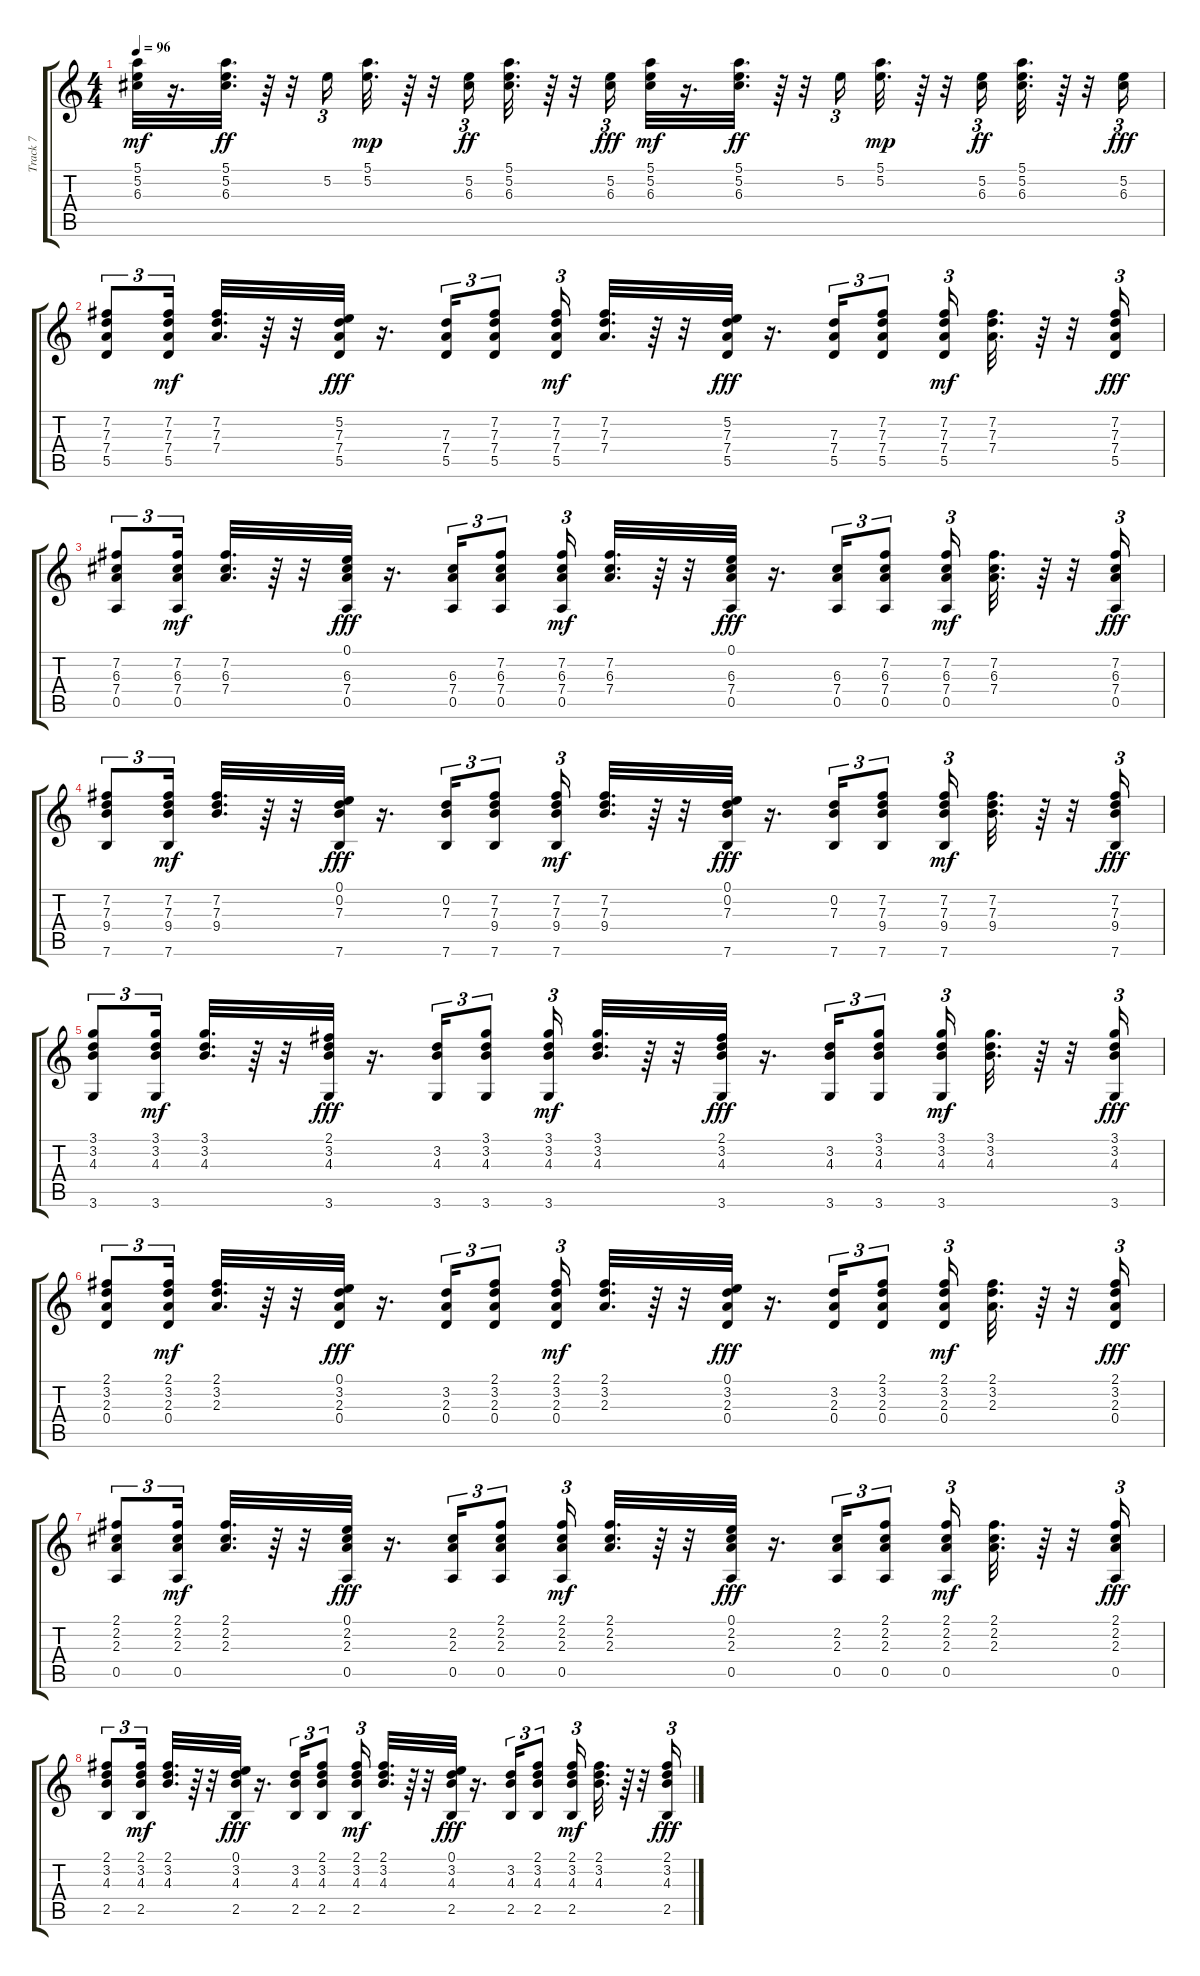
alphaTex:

\track ("Track 7" "Track 7") {instrument distortionguitar}
\staff {score tabs}
\tuning (E4 B3 G3 D3 A2 E2) {hide}
\ts (4 4)
\tempo 96
\clef g2
\ks c
(5.1 5.2 6.3).32{dy mf} r.16{d} (5.1 5.2 6.3).32{d dy ff} r.64 r.32 5.2.16{tu (3 2)} (5.1 5.2).32{d dy mp} r.64 r.32 (5.2 6.3).16{tu (3 2) dy ff} (5.1 5.2 6.3).32{d} r.64 r.32 (5.2 6.3).16{tu (3 2) dy fff} (5.1 5.2 6.3).32{dy mf} r.16{d} (5.1 5.2 6.3).32{d dy ff} r.64 r.32 5.2.16{tu (3 2)} (5.1 5.2).32{d dy mp} r.64 r.32 (5.2 6.3).16{tu (3 2) dy ff} (5.1 5.2 6.3).32{d} r.64 r.32 (5.2 6.3).16{tu (3 2) dy fff} |
(7.2 7.3 7.4 5.5).8{tu (3 2)} (7.2 7.3 7.4 5.5).16{tu (3 2) dy mf} (7.2 7.3 7.4).32{d} r.64 r.32 (5.2 7.3 7.4 5.5).32{dy fff} r.16{d} (7.3 7.4 5.5).16{tu (3 2)} (7.2 7.3 7.4 5.5).8{tu (3 2)} (7.2 7.3 7.4 5.5).16{tu (3 2) dy mf} (7.2 7.3 7.4).32{d} r.64 r.32 (5.2 7.3 7.4 5.5).32{dy fff} r.16{d} (7.3 7.4 5.5).16{tu (3 2)} (7.2 7.3 7.4 5.5).8{tu (3 2)} (7.2 7.3 7.4 5.5).16{tu (3 2) dy mf} (7.2 7.3 7.4).32{d} r.64 r.32 (7.2 7.3 7.4 5.5).16{tu (3 2) dy fff} |
(7.2 6.3 7.4 0.5).8{tu (3 2)} (7.2 6.3 7.4 0.5).16{tu (3 2) dy mf} (7.2 6.3 7.4).32{d} r.64 r.32 (0.1 6.3 7.4 0.5).32{dy fff} r.16{d} (6.3 7.4 0.5).16{tu (3 2)} (7.2 6.3 7.4 0.5).8{tu (3 2)} (7.2 6.3 7.4 0.5).16{tu (3 2) dy mf} (7.2 6.3 7.4).32{d} r.64 r.32 (0.1 6.3 7.4 0.5).32{dy fff} r.16{d} (6.3 7.4 0.5).16{tu (3 2)} (7.2 6.3 7.4 0.5).8{tu (3 2)} (7.2 6.3 7.4 0.5).16{tu (3 2) dy mf} (7.2 6.3 7.4).32{d} r.64 r.32 (7.2 6.3 7.4 0.5).16{tu (3 2) dy fff} |
(7.2 7.3 9.4 7.6).8{tu (3 2)} (7.2 7.3 9.4 7.6).16{tu (3 2) dy mf} (7.2 7.3 9.4).32{d} r.64 r.32 (0.1 0.2 7.3 7.6).32{dy fff} r.16{d} (0.2 7.3 7.6).16{tu (3 2)} (7.2 7.3 9.4 7.6).8{tu (3 2)} (7.2 7.3 9.4 7.6).16{tu (3 2) dy mf} (7.2 7.3 9.4).32{d} r.64 r.32 (0.1 0.2 7.3 7.6).32{dy fff} r.16{d} (0.2 7.3 7.6).16{tu (3 2)} (7.2 7.3 9.4 7.6).8{tu (3 2)} (7.2 7.3 9.4 7.6).16{tu (3 2) dy mf} (7.2 7.3 9.4).32{d} r.64 r.32 (7.2 7.3 9.4 7.6).16{tu (3 2) dy fff} |
(3.1 3.2 4.3 3.6).8{tu (3 2)} (3.1 3.2 4.3 3.6).16{tu (3 2) dy mf} (3.1 3.2 4.3).32{d} r.64 r.32 (2.1 3.2 4.3 3.6).32{dy fff} r.16{d} (3.2 4.3 3.6).16{tu (3 2)} (3.1 3.2 4.3 3.6).8{tu (3 2)} (3.1 3.2 4.3 3.6).16{tu (3 2) dy mf} (3.1 3.2 4.3).32{d} r.64 r.32 (2.1 3.2 4.3 3.6).32{dy fff} r.16{d} (3.2 4.3 3.6).16{tu (3 2)} (3.1 3.2 4.3 3.6).8{tu (3 2)} (3.1 3.2 4.3 3.6).16{tu (3 2) dy mf} (3.1 3.2 4.3).32{d} r.64 r.32 (3.1 3.2 4.3 3.6).16{tu (3 2) dy fff} |
(2.1 3.2 2.3 0.4).8{tu (3 2)} (2.1 3.2 2.3 0.4).16{tu (3 2) dy mf} (2.1 3.2 2.3).32{d} r.64 r.32 (0.1 3.2 2.3 0.4).32{dy fff} r.16{d} (3.2 2.3 0.4).16{tu (3 2)} (2.1 3.2 2.3 0.4).8{tu (3 2)} (2.1 3.2 2.3 0.4).16{tu (3 2) dy mf} (2.1 3.2 2.3).32{d} r.64 r.32 (0.1 3.2 2.3 0.4).32{dy fff} r.16{d} (3.2 2.3 0.4).16{tu (3 2)} (2.1 3.2 2.3 0.4).8{tu (3 2)} (2.1 3.2 2.3 0.4).16{tu (3 2) dy mf} (2.1 3.2 2.3).32{d} r.64 r.32 (2.1 3.2 2.3 0.4).16{tu (3 2) dy fff} |
(2.1 2.2 2.3 0.5).8{tu (3 2)} (2.1 2.2 2.3 0.5).16{tu (3 2) dy mf} (2.1 2.2 2.3).32{d} r.64 r.32 (0.1 2.2 2.3 0.5).32{dy fff} r.16{d} (2.2 2.3 0.5).16{tu (3 2)} (2.1 2.2 2.3 0.5).8{tu (3 2)} (2.1 2.2 2.3 0.5).16{tu (3 2) dy mf} (2.1 2.2 2.3).32{d} r.64 r.32 (0.1 2.2 2.3 0.5).32{dy fff} r.16{d} (2.2 2.3 0.5).16{tu (3 2)} (2.1 2.2 2.3 0.5).8{tu (3 2)} (2.1 2.2 2.3 0.5).16{tu (3 2) dy mf} (2.1 2.2 2.3).32{d} r.64 r.32 (2.1 2.2 2.3 0.5).16{tu (3 2) dy fff} |
(2.1 3.2 4.3 2.5).8{tu (3 2)} (2.1 3.2 4.3 2.5).16{tu (3 2) dy mf} (2.1 3.2 4.3).32{d} r.64 r.32 (0.1 3.2 4.3 2.5).32{dy fff} r.16{d} (3.2 4.3 2.5).16{tu (3 2)} (2.1 3.2 4.3 2.5).8{tu (3 2)} (2.1 3.2 4.3 2.5).16{tu (3 2) dy mf} (2.1 3.2 4.3).32{d} r.64 r.32 (0.1 3.2 4.3 2.5).32{dy fff} r.16{d} (3.2 4.3 2.5).16{tu (3 2)} (2.1 3.2 4.3 2.5).8{tu (3 2)} (2.1 3.2 4.3 2.5).16{tu (3 2) dy mf} (2.1 3.2 4.3).32{d} r.64 r.32 (2.1 3.2 4.3 2.5).16{tu (3 2) dy fff}
